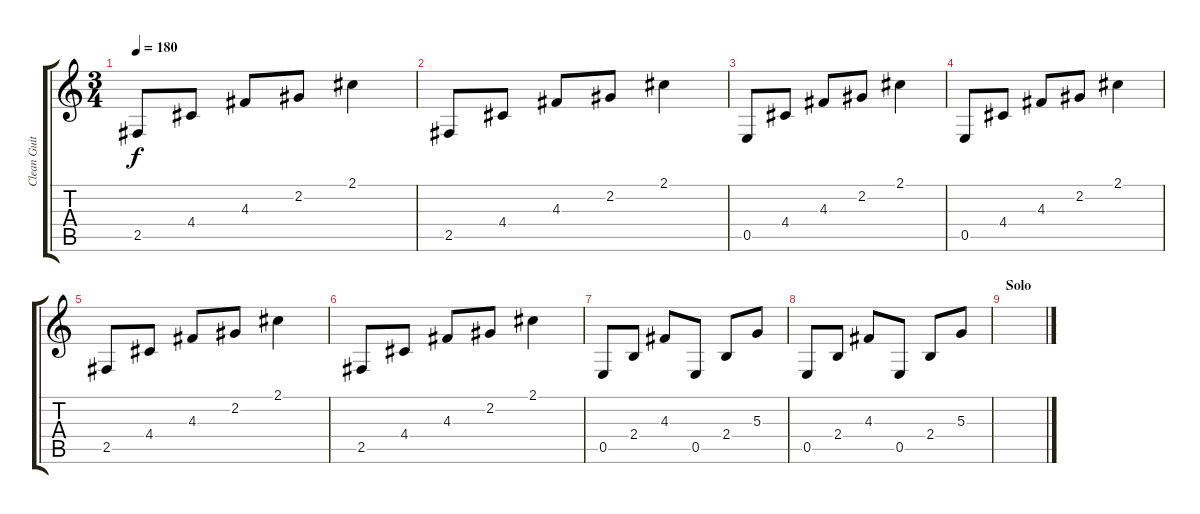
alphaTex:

\track ("Clean Guitar 1" "Clean Guit") {instrument electricguitarclean}
\staff {score tabs}
\tuning (B3 Gb3 D3 A2 E2 B1) {hide}
\ts (3 4)
\tempo 180
\clef g2
\ks c
2.5.8{dy f} 4.4.8 4.3.8 2.2.8 2.1.4 |
2.5.8 4.4.8 4.3.8 2.2.8 2.1.4 |
0.5.8 4.4.8 4.3.8 2.2.8 2.1.4 |
0.5.8 4.4.8 4.3.8 2.2.8 2.1.4 |
2.5.8 4.4.8 4.3.8 2.2.8 2.1.4 |
2.5.8 4.4.8 4.3.8 2.2.8 2.1.4 |
0.5.8 2.4.8 4.3.8 0.5.8 2.4.8 5.3.8 |
0.5.8 2.4.8 4.3.8 0.5.8 2.4.8 5.3.8 |
\section ("" "Solo")
